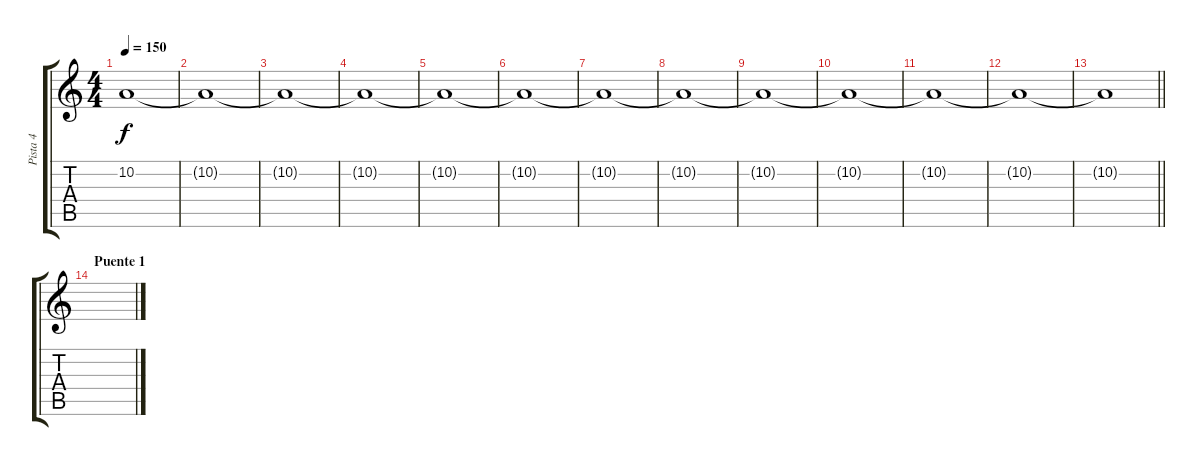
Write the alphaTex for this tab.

\track ("Pista 4" "Pista 4") {instrument pad4choir}
\staff {score tabs}
\tuning (E4 B3 G3 D3 A2 E2) {hide}
\ts (4 4)
\tempo 150
\clef g2
\ks c
10.2{t}.1{dy f} |
10.2{t}.1 |
10.2{t}.1 |
10.2{t}.1 |
10.2{t}.1 |
10.2{t}.1{volume 10} |
10.2{t}.1 |
10.2{t}.1 |
10.2{t}.1 |
10.2{t}.1 |
10.2{t}.1 |
10.2{t}.1 |
\barLineRight lightlight
10.2{t}.1 |
\section ("" "Puente 1")
